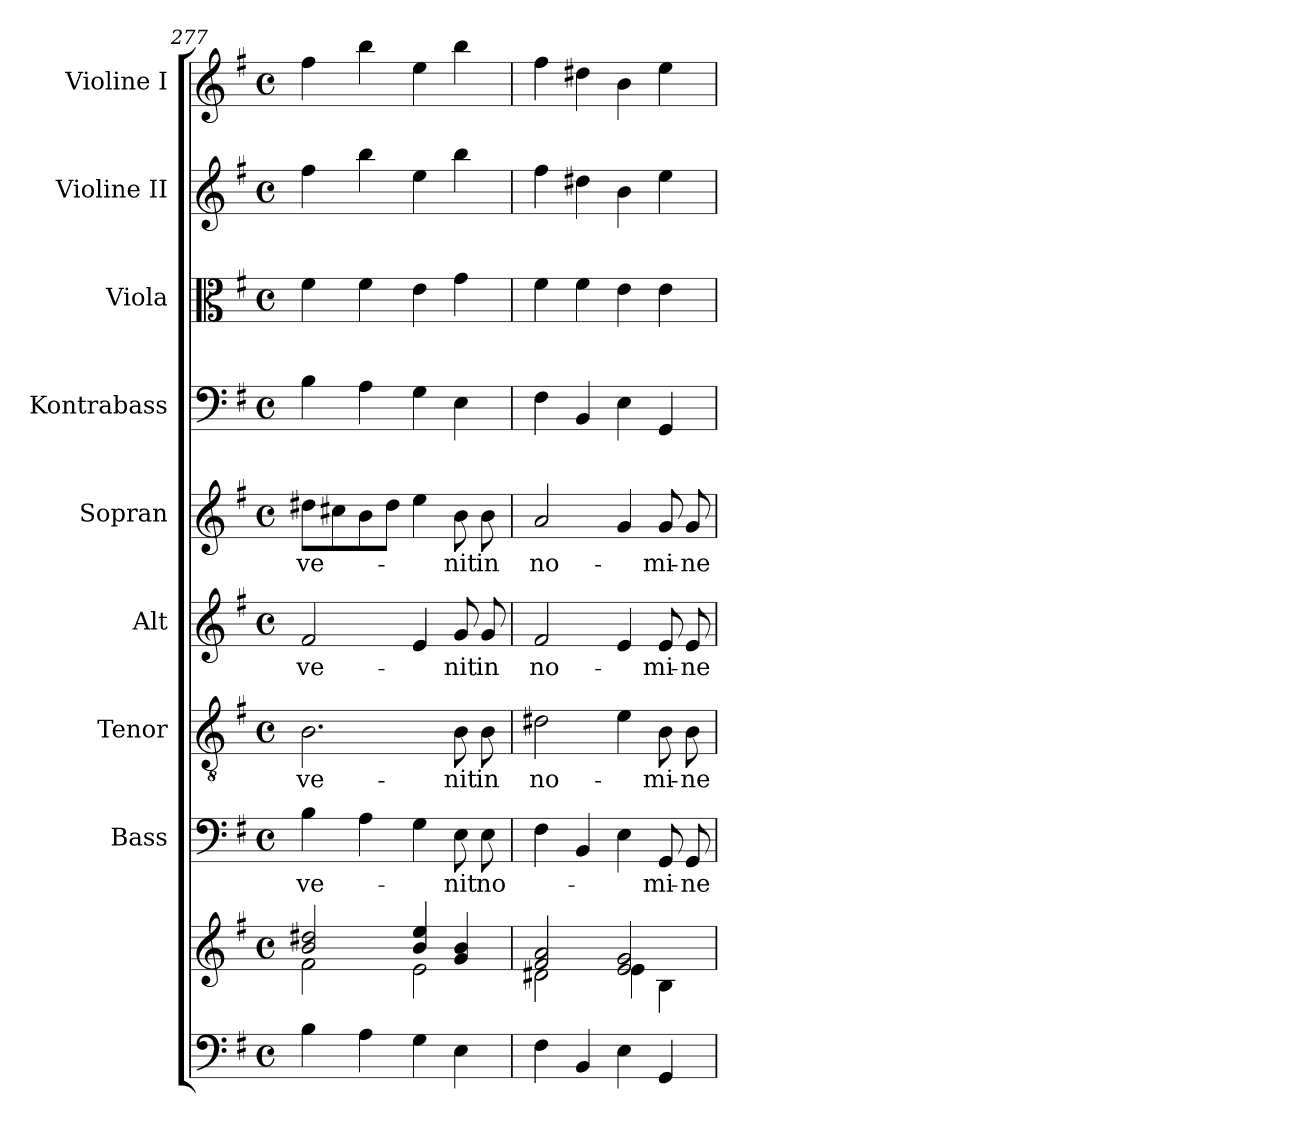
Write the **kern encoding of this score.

**kern	**kern	**kern	**text	**kern	**text	**kern	**text	**kern	**text	**kern	**kern	**kern	**kern
*part9	*part9	*part8	*part8	*part7	*part7	*part6	*part6	*part5	*part5	*part4	*part3	*part2	*part1
*staff10	*staff9	*staff8	*staff8	*staff7	*staff7	*staff6	*staff6	*staff5	*staff5	*staff4	*staff3	*staff2	*staff1
*	*	*I"Bass	*	*I"Tenor	*	*I"Alt	*	*I"Sopran	*	*I"Kontrabass	*I"Viola	*I"Violine II	*I"Violine I
*	*	*I'B.	*	*I'T.	*	*I'A.	*	*I'S.	*	*I'Kb.	*I'Vla.	*I'Vl. II	*I'Vl. I
*clefF4	*clefG2	*clefF4	*	*clefGv2	*	*clefG2	*	*clefG2	*	*clefF4	*clefC3	*clefG2	*clefG2
*	*	*	*	*	*	*	*	*	*	*ITrd7c12	*	*	*
*k[f#]	*k[f#]	*k[f#]	*	*k[f#]	*	*k[f#]	*	*k[f#]	*	*k[f#]	*k[f#]	*k[f#]	*k[f#]
*G:	*G:	*G:	*	*G:	*	*G:	*	*G:	*	*G:	*G:	*G:	*G:
*M4/4	*M4/4	*M4/4	*	*M4/4	*	*M4/4	*	*M4/4	*	*M4/4	*M4/4	*M4/4	*M4/4
*met(c)	*met(c)	*met(c)	*	*met(c)	*	*met(c)	*	*met(c)	*	*met(c)	*met(c)	*met(c)	*met(c)
=277	=277	=277	=277	=277	=277	=277	=277	=277	=277	=277	=277	=277	=277
*	*^	*	*	*	*	*	*	*	*	*	*	*	*
!	!	!	!	!LO:LY:b	!	!LO:LY:b	!	!LO:LY:b	!	!LO:LY:b	!	!	!	!
4B\	2b/ 2dd#X/	2f#\	4B\	ve-	2.B\	ve-	2f#/	ve-	8dd#X\L	ve-	4BB\	4f#\	4ff#\	4ff#\
.	.	.	.	.	.	.	.	.	8cc#X\	.	.	.	.	.
4A\	.	.	4A\	.	.	.	.	.	8b\	.	4AA\	4f#\	4bb\	4bb\
.	.	.	.	.	.	.	.	.	8dd#\J	.	.	.	.	.
4G\	4b/ 4ee/	2e\	4G\	.	.	.	4e/	.	4ee\	.	4GG\	4e\	4ee\	4ee\
!	!	!	!	!LO:LY:b	!	!LO:LY:b	!	!LO:LY:b	!	!LO:LY:b	!	!	!	!
4E\	4g/ 4b/	.	8E\	-nit	8B\	-nit	8g/	-nit	8b\	-nit	4EE\	4g\	4bb\	4bb\
!	!	!	!	!LO:LY:b	!	!LO:LY:b	!	!LO:LY:b	!	!LO:LY:b	!	!	!	!
.	.	.	8E\	no-	8B\	in	8g/	in	8b\	in	.	.	.	.
=278	=278	=278	=278	=278	=278	=278	=278	=278	=278	=278	=278	=278	=278	=278
!	!	!	!	!	!	!LO:LY:b	!	!LO:LY:b	!	!LO:LY:b	!	!	!	!
4F#\	2f#/ 2a/	2d#X\	4F#\	.	2d#X\	no-	2f#/	no-	2a/	no-	4FF#\	4f#\	4ff#\	4ff#\
4BB/	.	.	4BB/	.	.	.	.	.	.	.	4BBB/	4f#\	4dd#X\	4dd#X\
4E\	2e/ 2g/	4e\	4E\	.	4e\	.	4e/	.	4g/	.	4EE\	4e\	4b\	4b\
!	!	!	!	!LO:LY:b	!	!LO:LY:b	!	!LO:LY:b	!	!LO:LY:b	!	!	!	!
4GG/	.	4B\	8GG/	-mi-	8B\	-mi-	8e/	-mi-	8g/	-mi-	4GGG/	4e\	4ee\	4ee\
!	!	!	!	!LO:LY:b	!	!LO:LY:b	!	!LO:LY:b	!	!LO:LY:b	!	!	!	!
.	.	.	8GG/	-ne	8B\	-ne	8e/	-ne	8g/	-ne	.	.	.	.
*	*v	*v	*	*	*	*	*	*	*	*	*	*	*	*
=	=	=	=	=	=	=	=	=	=	=	=	=	=
*-	*-	*-	*-	*-	*-	*-	*-	*-	*-	*-	*-	*-	*-
